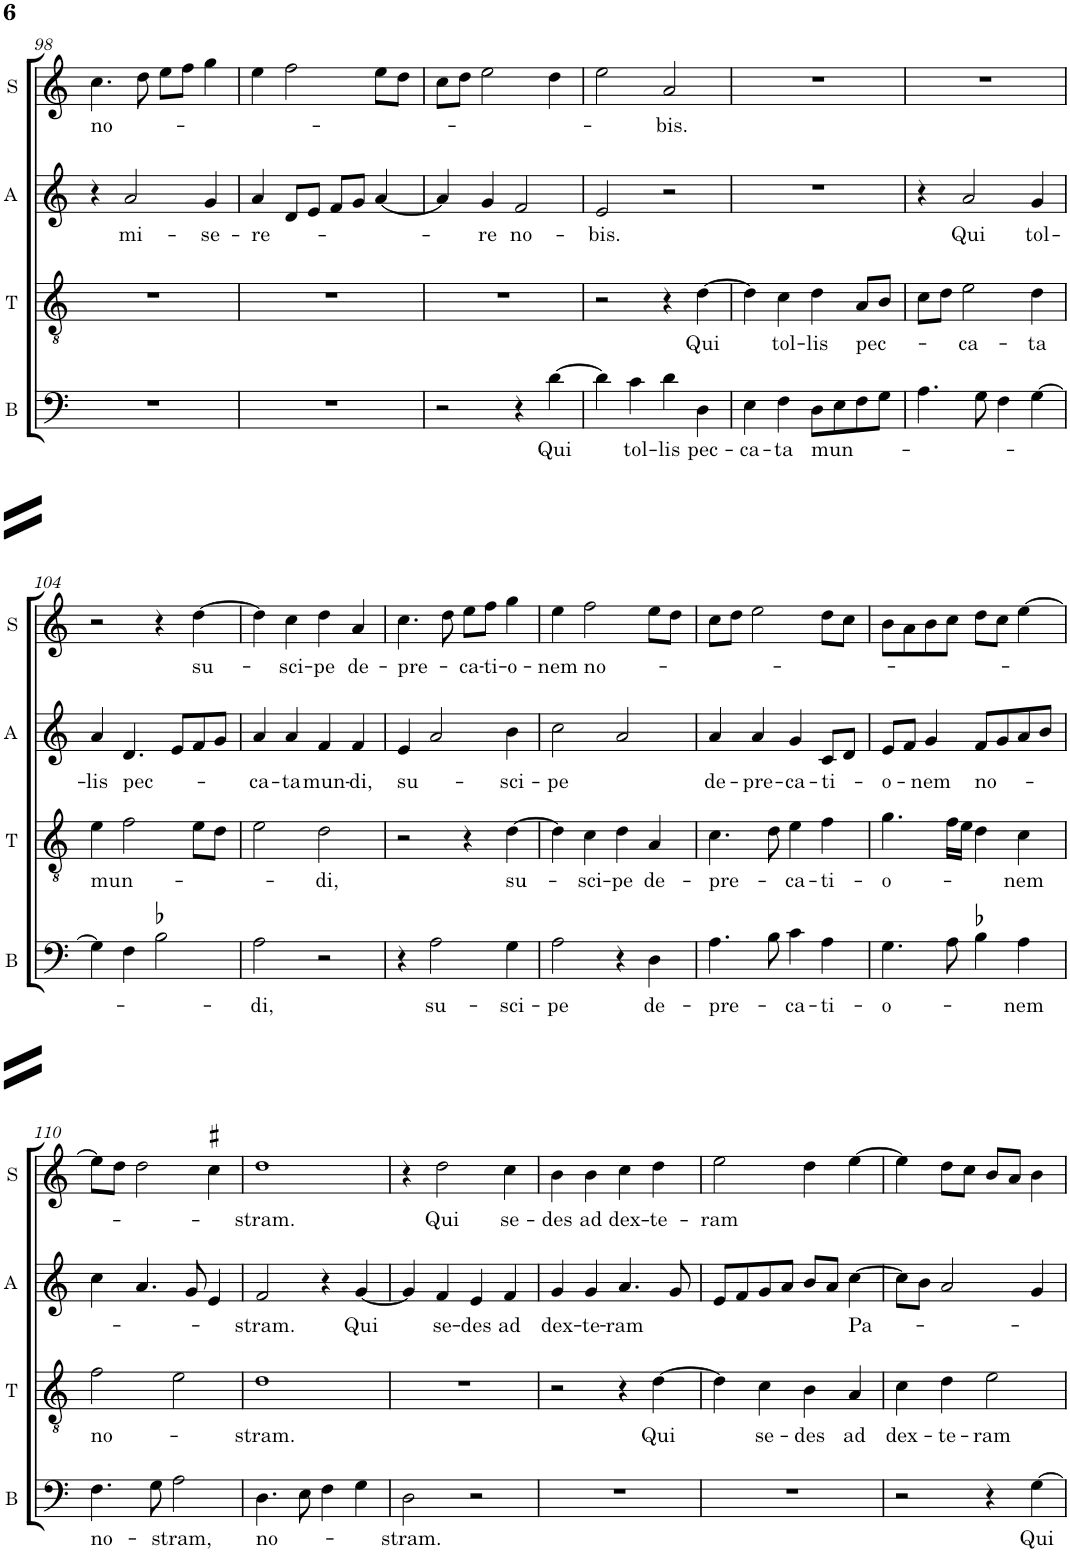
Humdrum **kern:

**kern	**text	**kern	**text	**kern	**text	**kern	**text
*part4	*part4	*part3	*part3	*part2	*part2	*part1	*part1
*staff4	*staff4	*staff3	*staff3	*staff2	*staff2	*staff1	*staff1
*I"B	*	*I"T	*	*I"A	*	*I"S	*
*I'B	*	*I'T	*	*I'A	*	*I'S	*
!!LO:PB:g=z
*clefF4	*	*clefGv2	*	*clefG2	*	*clefG2	*
*k[]	*	*k[]	*	*k[]	*	*k[]	*
*M2/2	*	*M2/2	*	*M2/2	*	*M2/2	*
*met(c|)	*	*met(c|)	*	*met(c|)	*	*met(c|)	*
=98	=98	=98	=98	=98	=98	=98	=98
!	!	!	!	!	!	!	!LO:LY:b
1r	.	1r	.	4r	.	4.cc\	no-
!	!	!	!	!	!LO:LY:b	!	!
.	.	.	.	2a/	mi-	.	.
.	.	.	.	.	.	8dd\	.
.	.	.	.	.	.	8ee\L	.
.	.	.	.	.	.	8ff\J	.
!	!	!	!	!	!LO:LY:b	!	!
.	.	.	.	4g/	-se-	4gg\	.
=99	=99	=99	=99	=99	=99	=99	=99
!	!	!	!	!	!LO:LY:b	!	!
1r	.	1r	.	4a/	-re-	4ee\	.
.	.	.	.	8d/L	.	2ff\	.
.	.	.	.	8e/J	.	.	.
.	.	.	.	8f/L	.	.	.
.	.	.	.	8g/J	.	.	.
.	.	.	.	[4a/	.	8ee\L	.
.	.	.	.	.	.	8dd\J	.
=100	=100	=100	=100	=100	=100	=100	=100
2r	.	1r	.	4a/]	.	8cc\L	.
.	.	.	.	.	.	8dd\J	.
!	!	!	!	!	!LO:LY:b	!	!
.	.	.	.	4g/	-re	2ee\	.
!	!	!	!	!	!LO:LY:b	!	!
4r	.	.	.	2f/	no-	.	.
!	!LO:LY:b	!	!	!	!	!	!
[4d\	Qui	.	.	.	.	4dd\	.
=101	=101	=101	=101	=101	=101	=101	=101
!	!	!	!	!	!LO:LY:b	!	!
4d\]	.	2r	.	2e/	-bis.	2ee\	.
!	!LO:LY:b	!	!	!	!	!	!
4c\	tol-	.	.	.	.	.	.
!	!LO:LY:b	!	!	!	!	!	!LO:LY:b
4d\	-lis	4r	.	2r	.	2a/	-bis.
!	!LO:LY:b	!	!LO:LY:b	!	!	!	!
4D\	pec-	[4d\	Qui	.	.	.	.
=102	=102	=102	=102	=102	=102	=102	=102
!	!LO:LY:b	!	!	!	!	!	!
4E\	-ca-	4d\]	.	1r	.	1r	.
!	!LO:LY:b	!	!LO:LY:b	!	!	!	!
4F\	-ta	4c\	tol-	.	.	.	.
!	!LO:LY:b	!	!LO:LY:b	!	!	!	!
8D\L	mun-	4d\	-lis	.	.	.	.
8E\	.	.	.	.	.	.	.
!	!	!	!LO:LY:b	!	!	!	!
8F\	.	8A/L	pec-	.	.	.	.
8G\J	.	8B/J	.	.	.	.	.
=103	=103	=103	=103	=103	=103	=103	=103
4.A\	.	8c\L	.	4r	.	1r	.
.	.	8d\J	.	.	.	.	.
!	!	!	!LO:LY:b	!	!LO:LY:b	!	!
.	.	2e\	-ca-	2a/	Qui	.	.
8G\	.	.	.	.	.	.	.
4F\	.	.	.	.	.	.	.
!	!	!	!LO:LY:b	!	!LO:LY:b	!	!
[4G\	.	4d\	-ta	4g/	tol-	.	.
!!LO:LB:g=z
=104	=104	=104	=104	=104	=104	=104	=104
!	!	!	!LO:LY:b	!	!LO:LY:b	!	!
4G\]	.	4e\	mun-	4a/	-lis	2r	.
!	!	!	!	!	!LO:LY:b	!	!
4F\	.	2f\	.	4.d/	pec-	.	.
2B-X\	.	.	.	.	.	4r	.
.	.	.	.	8e/L	.	.	.
!	!	!	!	!	!	!	!LO:LY:b
.	.	8e\L	.	8f/	.	[4dd\	su-
.	.	8d\J	.	8g/J	.	.	.
=105	=105	=105	=105	=105	=105	=105	=105
!	!LO:LY:b	!	!	!	!LO:LY:b	!	!
2A\	-di,	2e\	.	4a/	-ca-	4dd\]	.
!	!	!	!	!	!LO:LY:b	!	!LO:LY:b
.	.	.	.	4a/	-ta	4cc\	-sci-
!	!	!	!LO:LY:b	!	!LO:LY:b	!	!LO:LY:b
2r	.	2d\	-di,	4f/	mun-	4dd\	-pe
!	!	!	!	!	!LO:LY:b	!	!LO:LY:b
.	.	.	.	4f/	-di,	4a/	de-
=106	=106	=106	=106	=106	=106	=106	=106
!	!	!	!	!	!LO:LY:b	!	!LO:LY:b
4r	.	2r	.	4e/	su-	4.cc\	-pre-
!	!LO:LY:b	!	!	!	!	!	!
2A\	su-	.	.	2a/	.	.	.
.	.	.	.	.	.	8dd\	.
!	!	!	!	!	!	!	!LO:LY:b
.	.	4r	.	.	.	8ee\L	-ca-
!	!	!	!	!	!	!	!LO:LY:b
.	.	.	.	.	.	8ff\J	-ti-
!	!LO:LY:b	!	!LO:LY:b	!	!LO:LY:b	!	!LO:LY:b
4G\	-sci-	[4d\	su-	4b\	-sci-	4gg\	-o-
=107	=107	=107	=107	=107	=107	=107	=107
!	!LO:LY:b	!	!	!	!LO:LY:b	!	!LO:LY:b
2A\	-pe	4d\]	.	2cc\	-pe	4ee\	-nem
!	!	!	!LO:LY:b	!	!	!	!LO:LY:b
.	.	4c\	-sci-	.	.	2ff\	no-
!	!	!	!LO:LY:b	!	!	!	!
4r	.	4d\	-pe	2a/	.	.	.
!	!LO:LY:b	!	!LO:LY:b	!	!	!	!
4D\	de-	4A/	de-	.	.	8ee\L	.
.	.	.	.	.	.	8dd\J	.
=108	=108	=108	=108	=108	=108	=108	=108
!	!LO:LY:b	!	!LO:LY:b	!	!LO:LY:b	!	!
4.A\	-pre-	4.c\	-pre-	4a/	de-	8cc\L	.
.	.	.	.	.	.	8dd\J	.
!	!	!	!	!	!LO:LY:b	!	!
.	.	.	.	4a/	-pre-	2ee\	.
8B\	.	8d\	.	.	.	.	.
!	!LO:LY:b	!	!LO:LY:b	!	!LO:LY:b	!	!
4c\	-ca-	4e\	-ca-	4g/	-ca-	.	.
!	!LO:LY:b	!	!LO:LY:b	!	!LO:LY:b	!	!
4A\	-ti-	4f\	-ti-	8c/L	-ti-	8dd\L	.
.	.	.	.	8d/J	.	8cc\J	.
=109	=109	=109	=109	=109	=109	=109	=109
!	!LO:LY:b	!	!LO:LY:b	!	!LO:LY:b	!	!
4.G\	-o-	4.g\	-o-	8e/L	-o-	8b\L	.
.	.	.	.	8f/J	.	8a\	.
!	!	!	!	!	!LO:LY:b	!	!
.	.	.	.	4g/	-nem	8b\	.
8A\	.	16f\LL	.	.	.	8cc\J	.
.	.	16e\JJ	.	.	.	.	.
!	!	!	!	!	!LO:LY:b	!	!
4B-X\	.	4d\	.	8f/L	no-	8dd\L	.
.	.	.	.	8g/	.	8cc\J	.
!	!LO:LY:b	!	!LO:LY:b	!	!	!	!
4A\	-nem	4c\	-nem	8a/	.	[4ee\	.
.	.	.	.	8b/J	.	.	.
!!LO:LB:g=z
=110	=110	=110	=110	=110	=110	=110	=110
!	!LO:LY:b	!	!LO:LY:b	!	!	!	!
4.F\	no-	2f\	no-	4cc\	.	8ee\L]	.
.	.	.	.	.	.	8dd\J	.
.	.	.	.	4.a/	.	2dd\	.
8G\	.	.	.	.	.	.	.
!	!LO:LY:b	!	!	!	!	!	!
2A\	-stram,	2e\	.	.	.	.	.
.	.	.	.	8g/	.	.	.
.	.	.	.	4e/	.	4cc#X\	.
=111	=111	=111	=111	=111	=111	=111	=111
!	!LO:LY:b	!	!LO:LY:b	!	!LO:LY:b	!	!LO:LY:b
4.D\	no-	1d	-stram.	2f/	-stram.	1dd	-stram.
8E\	.	.	.	.	.	.	.
4F\	.	.	.	4r	.	.	.
!	!	!	!	!	!LO:LY:b	!	!
4G\	.	.	.	[4g/	Qui	.	.
=112	=112	=112	=112	=112	=112	=112	=112
!	!LO:LY:b	!	!	!	!	!	!
2D\	-stram.	1r	.	4g/]	.	4r	.
!	!	!	!	!	!LO:LY:b	!	!LO:LY:b
.	.	.	.	4f/	se-	2dd\	Qui
!	!	!	!	!	!LO:LY:b	!	!
2r	.	.	.	4e/	-des	.	.
!	!	!	!	!	!LO:LY:b	!	!LO:LY:b
.	.	.	.	4f/	ad	4cc\	se-
=113	=113	=113	=113	=113	=113	=113	=113
!	!	!	!	!	!LO:LY:b	!	!LO:LY:b
1r	.	2r	.	4g/	dex-	4b\	-des
!	!	!	!	!	!LO:LY:b	!	!LO:LY:b
.	.	.	.	4g/	-te-	4b\	ad
!	!	!	!	!	!LO:LY:b	!	!LO:LY:b
.	.	4r	.	4.a/	-ram	4cc\	dex-
!	!	!	!LO:LY:b	!	!	!	!LO:LY:b
.	.	[4d\	Qui	.	.	4dd\	-te-
.	.	.	.	8g/	.	.	.
=114	=114	=114	=114	=114	=114	=114	=114
!	!	!	!	!	!	!	!LO:LY:b
1r	.	4d\]	.	8e/L	.	2ee\	-ram
.	.	.	.	8f/	.	.	.
!	!	!	!LO:LY:b	!	!	!	!
.	.	4c\	se-	8g/	.	.	.
.	.	.	.	8a/J	.	.	.
!	!	!	!LO:LY:b	!	!	!	!
.	.	4B\	-des	8b/L	.	4dd\	.
.	.	.	.	8a/J	.	.	.
!	!	!	!LO:LY:b	!	!LO:LY:b	!	!
.	.	4A/	ad	[4cc\	Pa-	[4ee\	.
=115	=115	=115	=115	=115	=115	=115	=115
!	!	!	!LO:LY:b	!	!	!	!
2r	.	4c\	dex-	8cc\L]	.	4ee\]	.
.	.	.	.	8b\J	.	.	.
!	!	!	!LO:LY:b	!	!	!	!
.	.	4d\	-te-	2a/	.	8dd\L	.
.	.	.	.	.	.	8cc\J	.
!	!	!	!LO:LY:b	!	!	!	!
4r	.	2e\	-ram	.	.	8b/L	.
.	.	.	.	.	.	8a/J	.
!	!LO:LY:b	!	!	!	!	!	!
[4G\	Qui	.	.	4g/	.	4b\	.
=	=	=	=	=	=	=	=
*-	*-	*-	*-	*-	*-	*-	*-
